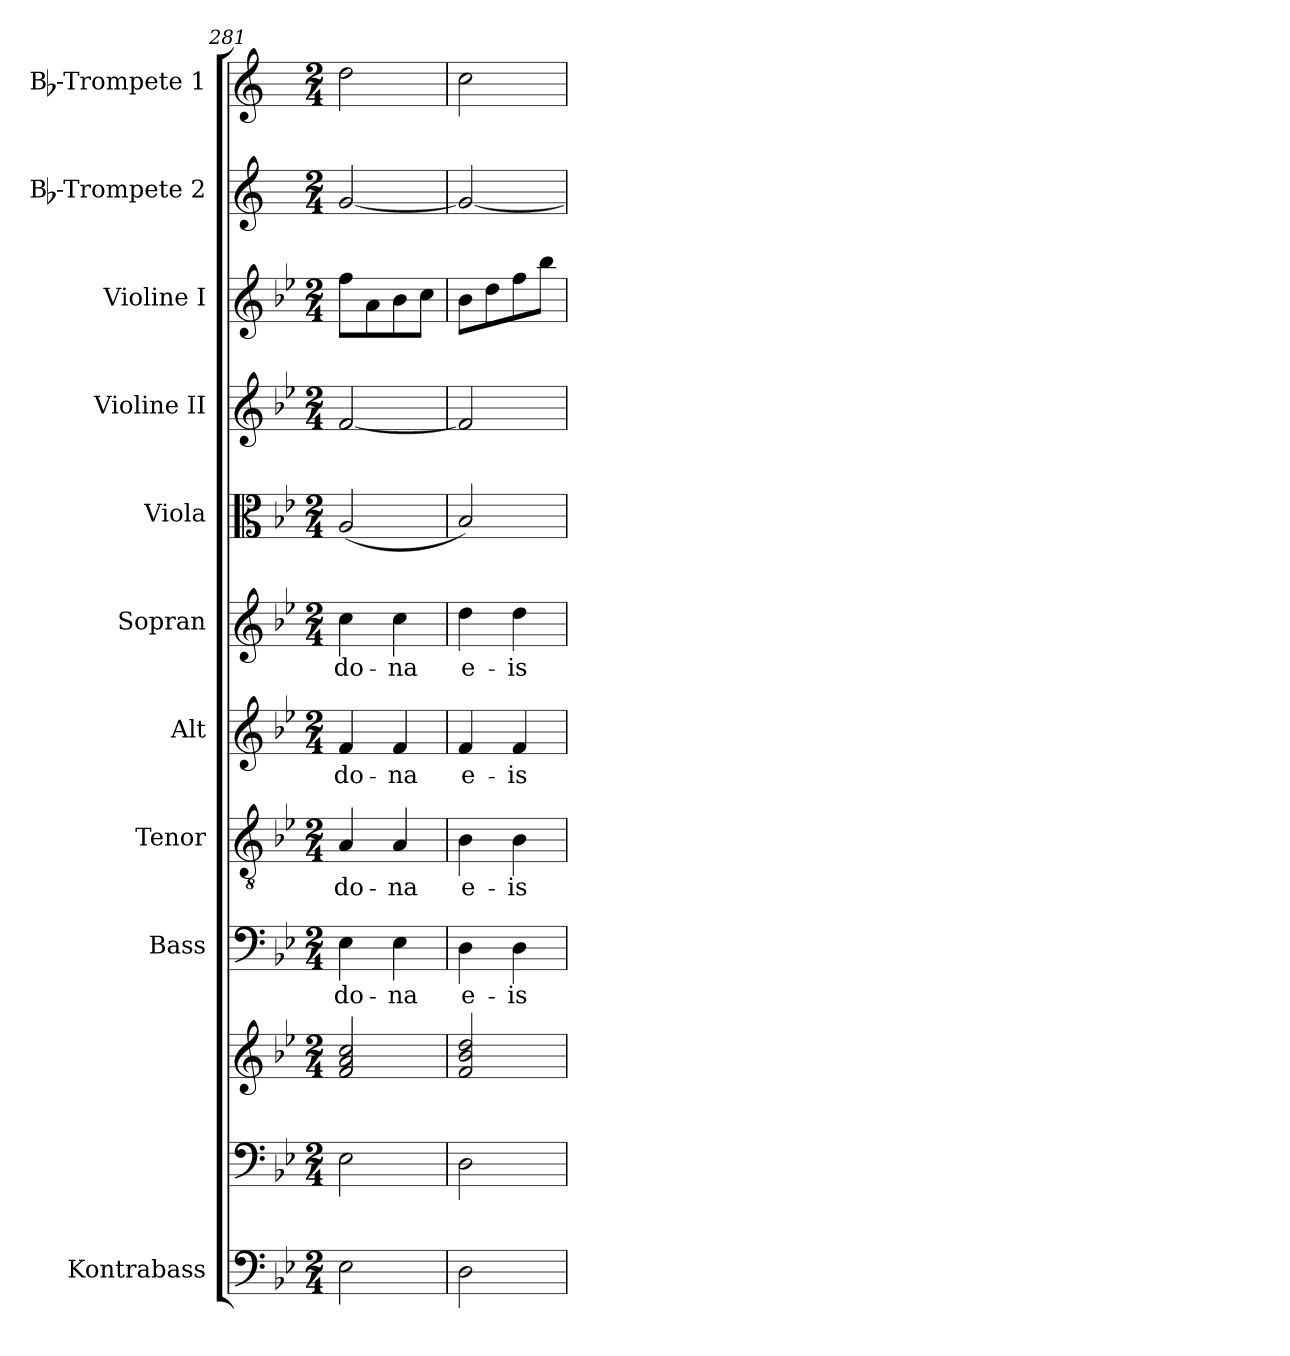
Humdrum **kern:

**kern	**kern	**kern	**kern	**text	**kern	**text	**kern	**text	**kern	**text	**kern	**kern	**kern	**kern	**kern
*part11	*part10	*part10	*part9	*part9	*part8	*part8	*part7	*part7	*part6	*part6	*part5	*part4	*part3	*part2	*part1
*staff12	*staff11	*staff10	*staff9	*staff9	*staff8	*staff8	*staff7	*staff7	*staff6	*staff6	*staff5	*staff4	*staff3	*staff2	*staff1
*I"Kontrabass	*	*	*I"Bass	*	*I"Tenor	*	*I"Alt	*	*I"Sopran	*	*I"Viola	*I"Violine II	*I"Violine I	*I"Bb-Trompete 2	*I"Bb-Trompete 1
*I'Kb.	*	*	*I'B.	*	*I'T.	*	*I'A.	*	*I'S.	*	*I'Vla.	*I'Vl. II	*I'Vl. I	*I'Bb Trp. 2	*I'Bb Trp. 1
*clefF4	*clefF4	*clefG2	*clefF4	*	*clefGv2	*	*clefG2	*	*clefG2	*	*clefC3	*clefG2	*clefG2	*clefG2	*clefG2
*ITrd7c12	*	*	*	*	*	*	*	*	*	*	*	*	*	*ITrd1c2	*ITrd1c2
*k[b-e-]	*k[b-e-]	*k[b-e-]	*k[b-e-]	*	*k[b-e-]	*	*k[b-e-]	*	*k[b-e-]	*	*k[b-e-]	*k[b-e-]	*k[b-e-]	*k[b-e-]	*k[b-e-]
*B-:	*B-:	*B-:	*B-:	*	*B-:	*	*B-:	*	*B-:	*	*B-:	*B-:	*B-:	*B-:	*B-:
*M2/4	*M2/4	*M2/4	*M2/4	*	*M2/4	*	*M2/4	*	*M2/4	*	*M2/4	*M2/4	*M2/4	*M2/4	*M2/4
=281	=281	=281	=281	=281	=281	=281	=281	=281	=281	=281	=281	=281	=281	=281	=281
!	!	!	!	!LO:LY:b	!	!LO:LY:b	!	!LO:LY:b	!	!LO:LY:b	!	!	!	!	!
2EE-\	2E-\	2f/ 2a/ 2cc/	4E-\	do-	4A/	do-	4f/	do-	4cc\	do-	(<2A/	[2f/	8ff\L	[2f/	2cc\
.	.	.	.	.	.	.	.	.	.	.	.	.	8a\	.	.
!	!	!	!	!LO:LY:b	!	!LO:LY:b	!	!LO:LY:b	!	!LO:LY:b	!	!	!	!	!
.	.	.	4E-\	-na	4A/	-na	4f/	-na	4cc\	-na	.	.	8b-\	.	.
.	.	.	.	.	.	.	.	.	.	.	.	.	8cc\J	.	.
=282	=282	=282	=282	=282	=282	=282	=282	=282	=282	=282	=282	=282	=282	=282	=282
!	!	!	!	!LO:LY:b	!	!LO:LY:b	!	!LO:LY:b	!	!LO:LY:b	!	!	!	!	!
2DD\	2D\	2f/ 2b-/ 2dd/	4D\	e-	4B-\	e-	4f/	e-	4dd\	e-	2B-/)	2f/]	8b-\L	2f/_	2b-\
.	.	.	.	.	.	.	.	.	.	.	.	.	8dd\	.	.
!	!	!	!	!LO:LY:b	!	!LO:LY:b	!	!LO:LY:b	!	!LO:LY:b	!	!	!	!	!
.	.	.	4D\	-is	4B-\	-is	4f/	-is	4dd\	-is	.	.	8ff\	.	.
.	.	.	.	.	.	.	.	.	.	.	.	.	8bb-\J	.	.
=	=	=	=	=	=	=	=	=	=	=	=	=	=	=	=
*-	*-	*-	*-	*-	*-	*-	*-	*-	*-	*-	*-	*-	*-	*-	*-
